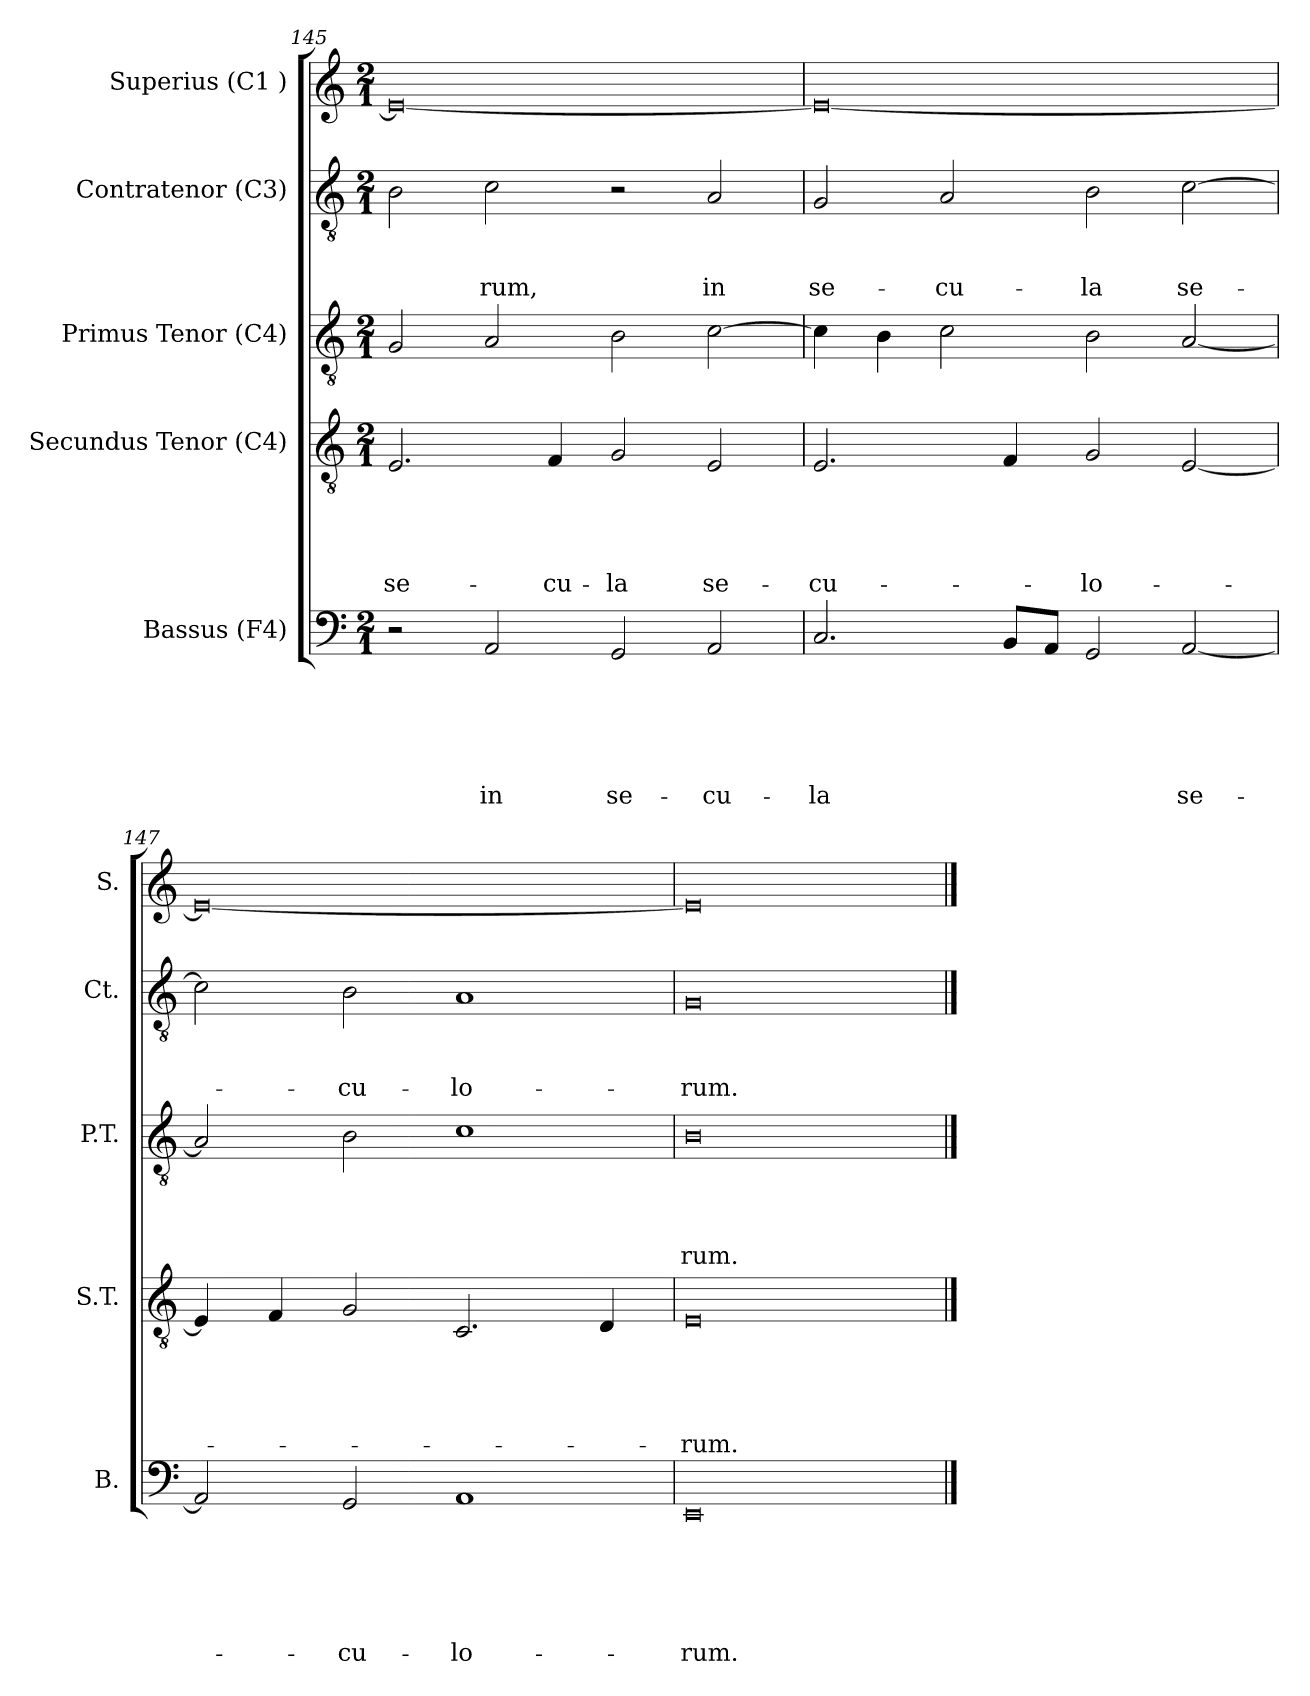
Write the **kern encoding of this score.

**kern	**text	**text	**text	**text	**text	**text	**kern	**text	**text	**text	**text	**text	**kern	**text	**text	**text	**text	**kern	**text	**text	**text	**kern
*part5	*part5	*part5	*part5	*part5	*part5	*part5	*part4	*part4	*part4	*part4	*part4	*part4	*part3	*part3	*part3	*part3	*part3	*part2	*part2	*part2	*part2	*part1
*staff5	*staff5	*staff5	*staff5	*staff5	*staff5	*staff5	*staff4	*staff4	*staff4	*staff4	*staff4	*staff4	*staff3	*staff3	*staff3	*staff3	*staff3	*staff2	*staff2	*staff2	*staff2	*staff1
*I"Bassus (F4)	*	*	*	*	*	*	*I"Secundus Tenor (C4)	*	*	*	*	*	*I"Primus Tenor (C4)	*	*	*	*	*I"Contratenor (C3)	*	*	*	*I"Superius (C1 )
*I'B.	*	*	*	*	*	*	*I'S.T.	*	*	*	*	*	*I'P.T.	*	*	*	*	*I'Ct.	*	*	*	*I'S.
*clefF4	*	*	*	*	*	*	*clefGv2	*	*	*	*	*	*clefGv2	*	*	*	*	*clefGv2	*	*	*	*clefG2
*k[]	*	*	*	*	*	*	*k[]	*	*	*	*	*	*k[]	*	*	*	*	*k[]	*	*	*	*k[]
*C:	*	*	*	*	*	*	*C:	*	*	*	*	*	*C:	*	*	*	*	*C:	*	*	*	*C:
*M2/1	*	*	*	*	*	*	*M2/1	*	*	*	*	*	*M2/1	*	*	*	*	*M2/1	*	*	*	*M2/1
=145	=145	=145	=145	=145	=145	=145	=145	=145	=145	=145	=145	=145	=145	=145	=145	=145	=145	=145	=145	=145	=145	=145
!	!	!	!	!	!	!	!	!	!	!	!	!LO:LY:b	!	!	!	!	!	!	!	!	!	!
2r	.	.	.	.	.	.	2.E/	.	.	.	.	se-	2G/	.	.	.	.	2B\	.	.	.	0e_
!	!	!	!	!	!	!LO:LY:b	!	!	!	!	!	!	!	!	!	!	!	!	!	!	!LO:LY:b	!
2AA/	.	.	.	.	.	in	.	.	.	.	.	.	2A/	.	.	.	.	2c\	.	.	-rum,	.
!	!	!	!	!	!	!	!	!	!	!	!	!LO:LY:b	!	!	!	!	!	!	!	!	!	!
.	.	.	.	.	.	.	4F/	.	.	.	.	-cu-	.	.	.	.	.	.	.	.	.	.
!	!	!	!	!	!	!LO:LY:b	!	!	!	!	!	!LO:LY:b:rj	!	!	!	!	!	!	!	!	!	!
2GG/	.	.	.	.	.	se-	2G/	.	.	.	.	-la	2B\	.	.	.	.	2r	.	.	.	.
!	!	!	!	!	!	!LO:LY:b	!	!	!	!	!	!LO:LY:b	!	!	!	!	!	!	!	!	!LO:LY:b	!
2AA/	.	.	.	.	.	-cu-	2E/	.	.	.	.	se-	[>2c\	.	.	.	.	2A/	.	.	in	.
=146	=146	=146	=146	=146	=146	=146	=146	=146	=146	=146	=146	=146	=146	=146	=146	=146	=146	=146	=146	=146	=146	=146
!	!	!	!	!	!	!LO:LY:b	!	!	!	!	!	!LO:LY:b	!	!	!	!	!	!	!	!	!LO:LY:b	!
2.C/	.	.	.	.	.	-la	2.E/	.	.	.	.	-cu-	4c\]	.	.	.	.	2G/	.	.	se-	0e_
.	.	.	.	.	.	.	.	.	.	.	.	.	4B\	.	.	.	.	.	.	.	.	.
!	!	!	!	!	!	!	!	!	!	!	!	!	!	!	!	!	!	!	!	!	!LO:LY:b	!
.	.	.	.	.	.	.	.	.	.	.	.	.	2c\	.	.	.	.	2A/	.	.	-cu-	.
8BB/L	.	.	.	.	.	.	4F/	.	.	.	.	.	.	.	.	.	.	.	.	.	.	.
8AA/J	.	.	.	.	.	.	.	.	.	.	.	.	.	.	.	.	.	.	.	.	.	.
!	!	!	!	!	!	!	!	!	!	!	!	!LO:LY:b	!	!	!	!	!	!	!	!	!LO:LY:b	!
2GG/	.	.	.	.	.	.	2G/	.	.	.	.	-lo-	2B\	.	.	.	.	2B\	.	.	-la	.
!	!	!	!	!	!	!LO:LY:b	!	!	!	!	!	!	!	!	!	!	!	!	!	!	!LO:LY:b	!
[<2AA/	.	.	.	.	.	se-	[<2E/	.	.	.	.	.	[<2A/	.	.	.	.	[>2c\	.	.	se-	.
=147	=147	=147	=147	=147	=147	=147	=147	=147	=147	=147	=147	=147	=147	=147	=147	=147	=147	=147	=147	=147	=147	=147
2AA/]	.	.	.	.	.	.	4E/]	.	.	.	.	.	2A/]	.	.	.	.	2c\]	.	.	.	0e_
.	.	.	.	.	.	.	4F/	.	.	.	.	.	.	.	.	.	.	.	.	.	.	.
!	!	!	!	!	!	!LO:LY:b	!	!	!	!	!	!	!	!	!	!	!	!	!	!	!LO:LY:b	!
2GG/	.	.	.	.	.	-cu-	2G/	.	.	.	.	.	2B\	.	.	.	.	2B\	.	.	-cu-	.
!	!	!	!	!	!	!LO:LY:b	!	!	!	!	!	!	!	!	!	!	!	!	!	!	!LO:LY:b	!
1AA	.	.	.	.	.	-lo-	2.C/	.	.	.	.	.	1c	.	.	.	.	1A	.	.	-lo-	.
.	.	.	.	.	.	.	4D/	.	.	.	.	.	.	.	.	.	.	.	.	.	.	.
=148	=148	=148	=148	=148	=148	=148	=148	=148	=148	=148	=148	=148	=148	=148	=148	=148	=148	=148	=148	=148	=148	=148
!	!	!	!	!	!	!LO:LY:b	!	!	!	!	!	!LO:LY:b	!	!	!	!	!LO:LY:b	!	!	!	!LO:LY:b	!
0EE	.	.	.	.	.	-rum.	0E	.	.	.	.	-rum.	0B	.	.	.	-rum.	0G	.	.	-rum.	0e]
==	==	==	==	==	==	==	==	==	==	==	==	==	==	==	==	==	==	==	==	==	==	==
*-	*-	*-	*-	*-	*-	*-	*-	*-	*-	*-	*-	*-	*-	*-	*-	*-	*-	*-	*-	*-	*-	*-
